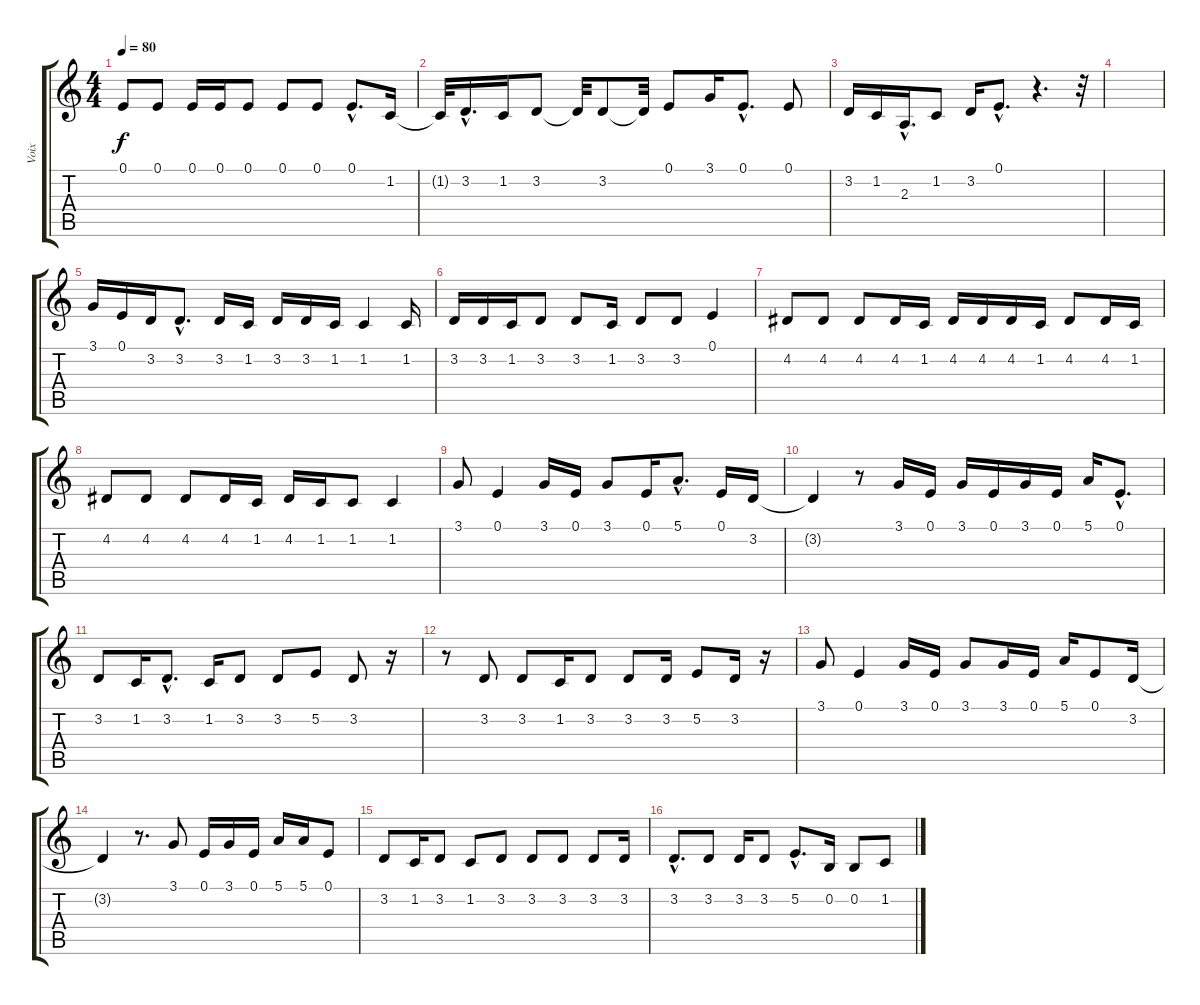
\track ("Voix" "Voix") {instrument lead6voice}
\staff {score tabs}
\tuning (E4 B3 G3 D3 A2 E2) {hide}
\ts (4 4)
\tempo 80
\clef g2
\ks c
0.1.8{dy f} 0.1.8 0.1.16 0.1.16 0.1.8 0.1.8 0.1.8 0.1{hac}.8{d} 1.2.16 |
1.2{t}.32 3.2{hac}.16{d} 1.2.16 3.2.8 3.2{t}.32 3.2.8 3.2{t}.32 0.1.8 3.1.16 0.1{hac}.8{d} 0.1.8 |
3.2.16 1.2.16 2.3{hac}.16{d} 1.2.8 3.2.16 0.1{hac}.8{d} r.4{d} r.32 |
|
3.1.16 0.1.16 3.2.16 3.2{hac}.8{d} 3.2.16 1.2.16 3.2.16 3.2.16 1.2.16 1.2.4 1.2.16 |
3.2.16 3.2.16 1.2.16 3.2.8 3.2.8 1.2.16 3.2.8 3.2.8 0.1.4 |
4.2.8 4.2.8 4.2.8 4.2.16 1.2.16 4.2.16 4.2.16 4.2.16 1.2.16 4.2.8 4.2.16 1.2.16 |
4.2.8 4.2.8 4.2.8 4.2.16 1.2.16 4.2.16 1.2.16 1.2.8 1.2.4 |
3.1.8 0.1.4 3.1.16 0.1.16 3.1.8 0.1.16 5.1{hac}.8{d} 0.1.16 3.2.16 |
3.2{t}.4 r.8 3.1.16 0.1.16 3.1.16 0.1.16 3.1.16 0.1.16 5.1.16 0.1{hac}.8{d} |
3.2.8 1.2.16 3.2{hac}.8{d} 1.2.16 3.2.8 3.2.8 5.2.8 3.2.8 r.16 |
r.8 3.2.8 3.2.8 1.2.16 3.2.8 3.2.8 3.2.16 5.2.8 3.2.16 r.16 |
3.1.8 0.1.4 3.1.16 0.1.16 3.1.8 3.1.16 0.1.16 5.1.16 0.1.8 3.2.16 |
3.2{t}.4 r.8{d} 3.1.8 0.1.16 3.1.16 0.1.16 5.1.16 5.1.16 0.1.8 |
3.2.8 1.2.16 3.2.8 1.2.8 3.2.8 3.2.8 3.2.8 3.2.8 3.2.16 |
3.2{hac}.8{d} 3.2.8 3.2.16 3.2.8 5.2{hac}.8{d} 0.2.16 0.2.8 1.2.8
